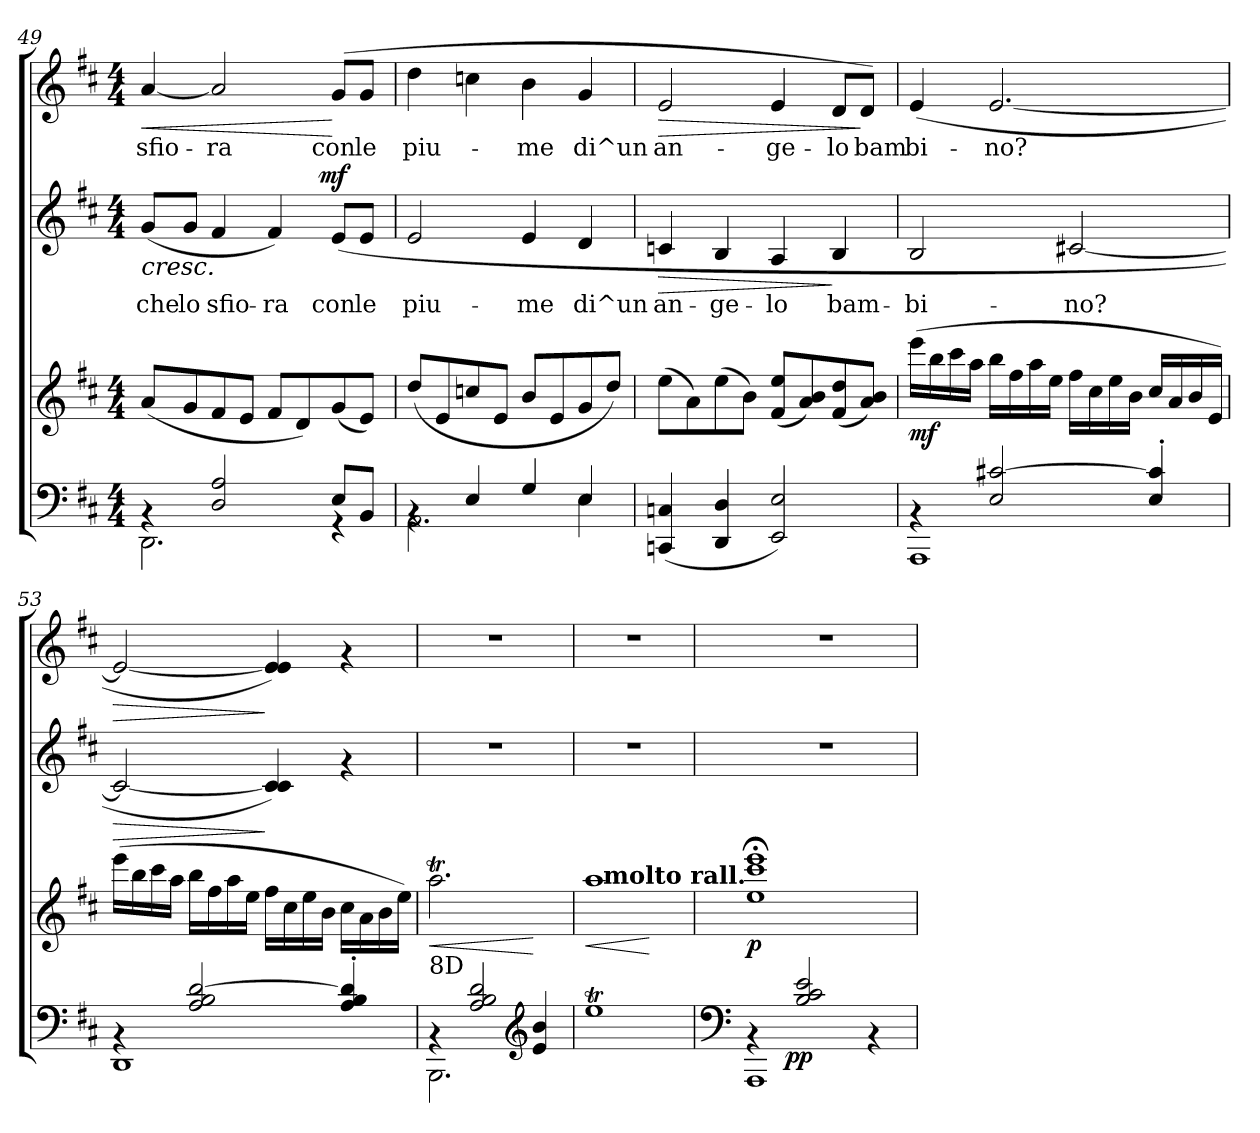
**kern	**dynam	**kern	**dynam	**kern	**text	**dynam	**kern	**text	**dynam
*part4	*part4	*part3	*part3	*part2	*part2	*part2	*part1	*part1	*part1
*staff4	*staff4	*staff3	*staff3	*staff2	*staff2	*staff2	*staff1	*staff1	*staff1
!!LO:PB:g=z
*clefF4	*	*clefG2	*	*clefG2	*	*	*clefG2	*	*
*k[f#c#]	*	*k[f#c#]	*	*k[f#c#]	*	*	*k[f#c#]	*	*
*D:	*	*D:	*	*D:	*	*	*D:	*	*
*M4/4	*	*M4/4	*	*M4/4	*	*	*M4/4	*	*
=49	=49	=49	=49	=49	=49	=49	=49	=49	=49
*^	*	*	*	*	*	*	*	*	*
!	!	!	!	!	!	!LO:LY:b	!LO:HP:b	!	!LO:LY:b	!LO:HP:b
*	*	*	*	*	*^	*	*	*	*	*
4rAA	2.DD\	.	(<8a/L	.	(<8g/L	2ryy	che	<	[<4a/	sfio-	<
!	!	!	!	!	!	!	!LO:LY:b	!	!	!	!
.	.	.	8g/	.	8g/J	.	lo	.	.	.	.
!	!	!	!	!	!	!	!LO:LY:b	!	!	!LO:LY:b	!
2D/ 2A/	.	.	8f#/	.	4f#/	.	sfio-	.	2a/]	-ra	.
.	.	.	8e/J	.	.	.	.	.	.	.	.
!	!	!	!	!	!	!	!LO:LY:b	!	!	!	!
.	.	.	8f#/L	.	4f#/)	8..ryy	-ra	.	.	.	.
.	.	.	8d/)	.	.	.	.	.	.	.	.
!	!	!	!	!	!	!	!	!LO:DY:a	!	!	!
.	.	.	.	.	.	4ryy	.	mf	.	.	.
!	!	!	!	!	!	!	!LO:LY:b	!	!	!LO:LY:b	!
8E/L	4rFF	.	(<8g/	.	(>8e/L	.	con	[	(>8g/L	con	[
!	!	!	!	!	!	!	!LO:LY:b	!	!	!LO:LY:b	!
8BB/J	.	.	8e/J)	.	8e/J	.	le	.	8g/J	le	.
.	.	.	.	.	.	32ryy	.	.	.	.	.
=50	=50	=50	=50	=50	=50	=50	=50	=50	=50	=50	=50
!	!	!	!	!	!	!	!LO:LY:b	!	!	!LO:LY:b	!
*	*	*	*	*	*v	*v	*	*	*	*	*
4rAA	2.AA\	.	(<8dd/L	.	2e/	piu-	.	4dd\	piu-	.
.	.	.	8e/	.	.	.	.	.	.	.
4E/	.	.	8ccn/	.	.	.	.	4ccn\	.	.
.	.	.	8e/J	.	.	.	.	.	.	.
!	!	!	!	!	!	!LO:LY:b	!	!	!LO:LY:b	!
4G/	.	.	8b/L	.	4e/	-me	.	4b\	-me	.
.	.	.	8e/	.	.	.	.	.	.	.
!	!	!	!	!	!	!LO:LY:b	!	!	!LO:LY:b	!
4E/	4E\	.	8g/	.	4d/	di^un	.	4g/	di^un	.
.	.	.	8dd/J)	.	.	.	.	.	.	.
*v	*v	*	*	*	*	*	*	*	*	*
=51	=51	=51	=51	=51	=51	=51	=51	=51	=51
!	!	!	!	!	!LO:LY:b	!LO:HP:b	!	!LO:LY:b	!LO:HP:b
(<4CCn/ 4Cn/	.	(>8ee\L	.	4cn/	an-	>	2e/	an-	>
.	.	8a\)	.	.	.	.	.	.	.
!	!	!	!	!	!LO:LY:b	!	!	!	!
4DD/ 4D/	.	(>8ee\	.	4B/	-ge-	.	.	.	.
.	.	8b\J)	.	.	.	.	.	.	.
!	!	!	!	!	!LO:LY:b	!	!	!LO:LY:b	!
2EE/ 2E/)	.	(<8f#/ 8ee/L	.	4A/	-lo	.	4e/	-ge-	.
.	.	8a/ 8b/)	.	.	.	.	.	.	.
!	!	!	!	!	!LO:LY:b	!	!	!LO:LY:b	!
.	.	(<8f#/ 8dd/	.	4B/	bam-	]	8d/L	-lo	.
!	!	!	!	!	!	!	!	!LO:LY:b	!
.	.	8a/ 8b/J)	.	.	.	.	8d/J)	bam	]
!!LO:PB:g=z
=52	=52	=52	=52	=52	=52	=52	=52	=52	=52
*^	*	*	*	*	*	*	*	*	*
!	!	!	!	!LO:DY:b	!	!LO:LY:b	!	!	!LO:LY:b	!
4rAA	1AAA	.	(>16eee\LL	mf	2B/	-bi-	.	(4e/	bi-	.
.	.	.	16bb\	.	.	.	.	.	.	.
.	.	.	16ccc#\	.	.	.	.	.	.	.
.	.	.	16aa\JJ	.	.	.	.	.	.	.
!	!	!	!	!	!	!	!	!	!LO:LY:b	!
2E/ [>2c#X/	.	.	16bb\LL	.	.	.	.	[<2.e/	-no?	.
.	.	.	16ff#\	.	.	.	.	.	.	.
.	.	.	16aa\	.	.	.	.	.	.	.
.	.	.	16ee\JJ	.	.	.	.	.	.	.
!	!	!	!	!	!	!LO:LY:b	!	!	!	!
.	.	.	16ff#\LL	.	[<2c#X/	-no?	.	.	.	.
.	.	.	16cc#\	.	.	.	.	.	.	.
.	.	.	16ee\	.	.	.	.	.	.	.
.	.	.	16b\JJ	.	.	.	.	.	.	.
4E/'> 4c#/]'>	.	.	16cc#/LL	.	.	.	.	.	.	.
.	.	.	16a/	.	.	.	.	.	.	.
.	.	.	16b/	.	.	.	.	.	.	.
.	.	.	16e/JJ)	.	.	.	.	.	.	.
=53	=53	=53	=53	=53	=53	=53	=53	=53	=53	=53
!	!	!	!	!	!	!	!LO:HP:b	!	!	!LO:HP:b
4rAA	1DD	.	(>16eee\LL	.	2c#/_	.	>	2e/_	.	>
.	.	.	16bb\	.	.	.	.	.	.	.
.	.	.	16ccc#\	.	.	.	.	.	.	.
.	.	.	16aa\JJ	.	.	.	.	.	.	.
2A/ 2B/ [>2d/	.	.	16bb\LL	.	.	.	.	.	.	.
.	.	.	16ff#\	.	.	.	.	.	.	.
.	.	.	16aa\	.	.	.	.	.	.	.
.	.	.	16ee\JJ	.	.	.	.	.	.	.
.	.	.	16ff#\LL	.	4c#/] 4c#/)	.	]	4e/] 4e/)	.	]
.	.	.	16cc#\	.	.	.	.	.	.	.
.	.	.	16ee\	.	.	.	.	.	.	.
.	.	.	16b\JJ	.	.	.	.	.	.	.
4A/'> 4B/'> 4d/]'>	.	.	16cc#\LL	.	4rf	.	.	4rf	.	.
.	.	.	16a\	.	.	.	.	.	.	.
.	.	.	16b\	.	.	.	.	.	.	.
.	.	.	16ee\JJ)	.	.	.	.	.	.	.
!!LO:LB:g=z
=54	=54	=54	=54	=54	=54	=54	=54	=54	=54	=54
!	!	!	!LO:TX:b:t=8D	!	!	!	!	!	!	!
!	!	!	!	!LO:HP:b	!	!	!	!	!	!
4rAA	2.BBB	.	2.aaT	<	1r	.	.	1r	.	.
2A/ 2B/ 2d/	.	.	.	.	.	.	.	.	.	.
*clefG2	*	*	*	*	*	*	*	*	*	*
4e/ 4b/	4ryy	.	4ryy	[	.	.	.	.	.	.
=55	=55	=55	=55	=55	=55	=55	=55	=55	=55	=55
!	!	!	!	!LO:HP:b	!	!	!	!	!	!
!	!	!	!	!LO:HP:n=1:b	!	!	!	!	!	!
*v	*v	*	*^	*	*	*	*	*	*	*
1eeT	.	1aa	16ryy	< >	1r	.	.	1r	.	.
!	!	!	!LO:TX:a:B:t=molto rall.	!	!	!	!	!	!	!
.	.	.	2...ryy	.	.	.	.	.	.	.
.	.	.	.	[	.	.	.	.	.	.
*	*	*v	*v	*	*	*	*	*	*	*
=56	=56	=56	=56	=56	=56	=56	=56	=56	=56
*clefF4	*	*	*	*	*	*	*	*	*
*^	*	*^	*	*	*	*	*	*	*
!	!	!	!	!	!LO:DY:b	!	!	!	!	!	!
*	*^	*	*v	*v	*	*	*	*	*	*	*
4rAA	1AAA	8..ryy	.	1ee;< 1ccc#;< 1eee;<	p	1r	.	.	1r	.	.
!	!	!	!LO:DY:b	!	!	!	!	!	!	!	!
.	.	2ryy	pp	.	.	.	.	.	.	.	.
2B/ 2c#/ 2e/	.	.	.	.	.	.	.	.	.	.	.
.	.	4ryy	.	.	.	.	.	.	.	.	.
4rAA	.	.	.	.	.	.	.	.	.	.	.
.	.	32ryy	.	.	.	.	.	.	.	.	.
.	.	.	.	.	]	.	.	.	.	.	.
*v	*v	*v	*	*	*	*	*	*	*	*	*
=	=	=	=	=	=	=	=	=	=
*-	*-	*-	*-	*-	*-	*-	*-	*-	*-
